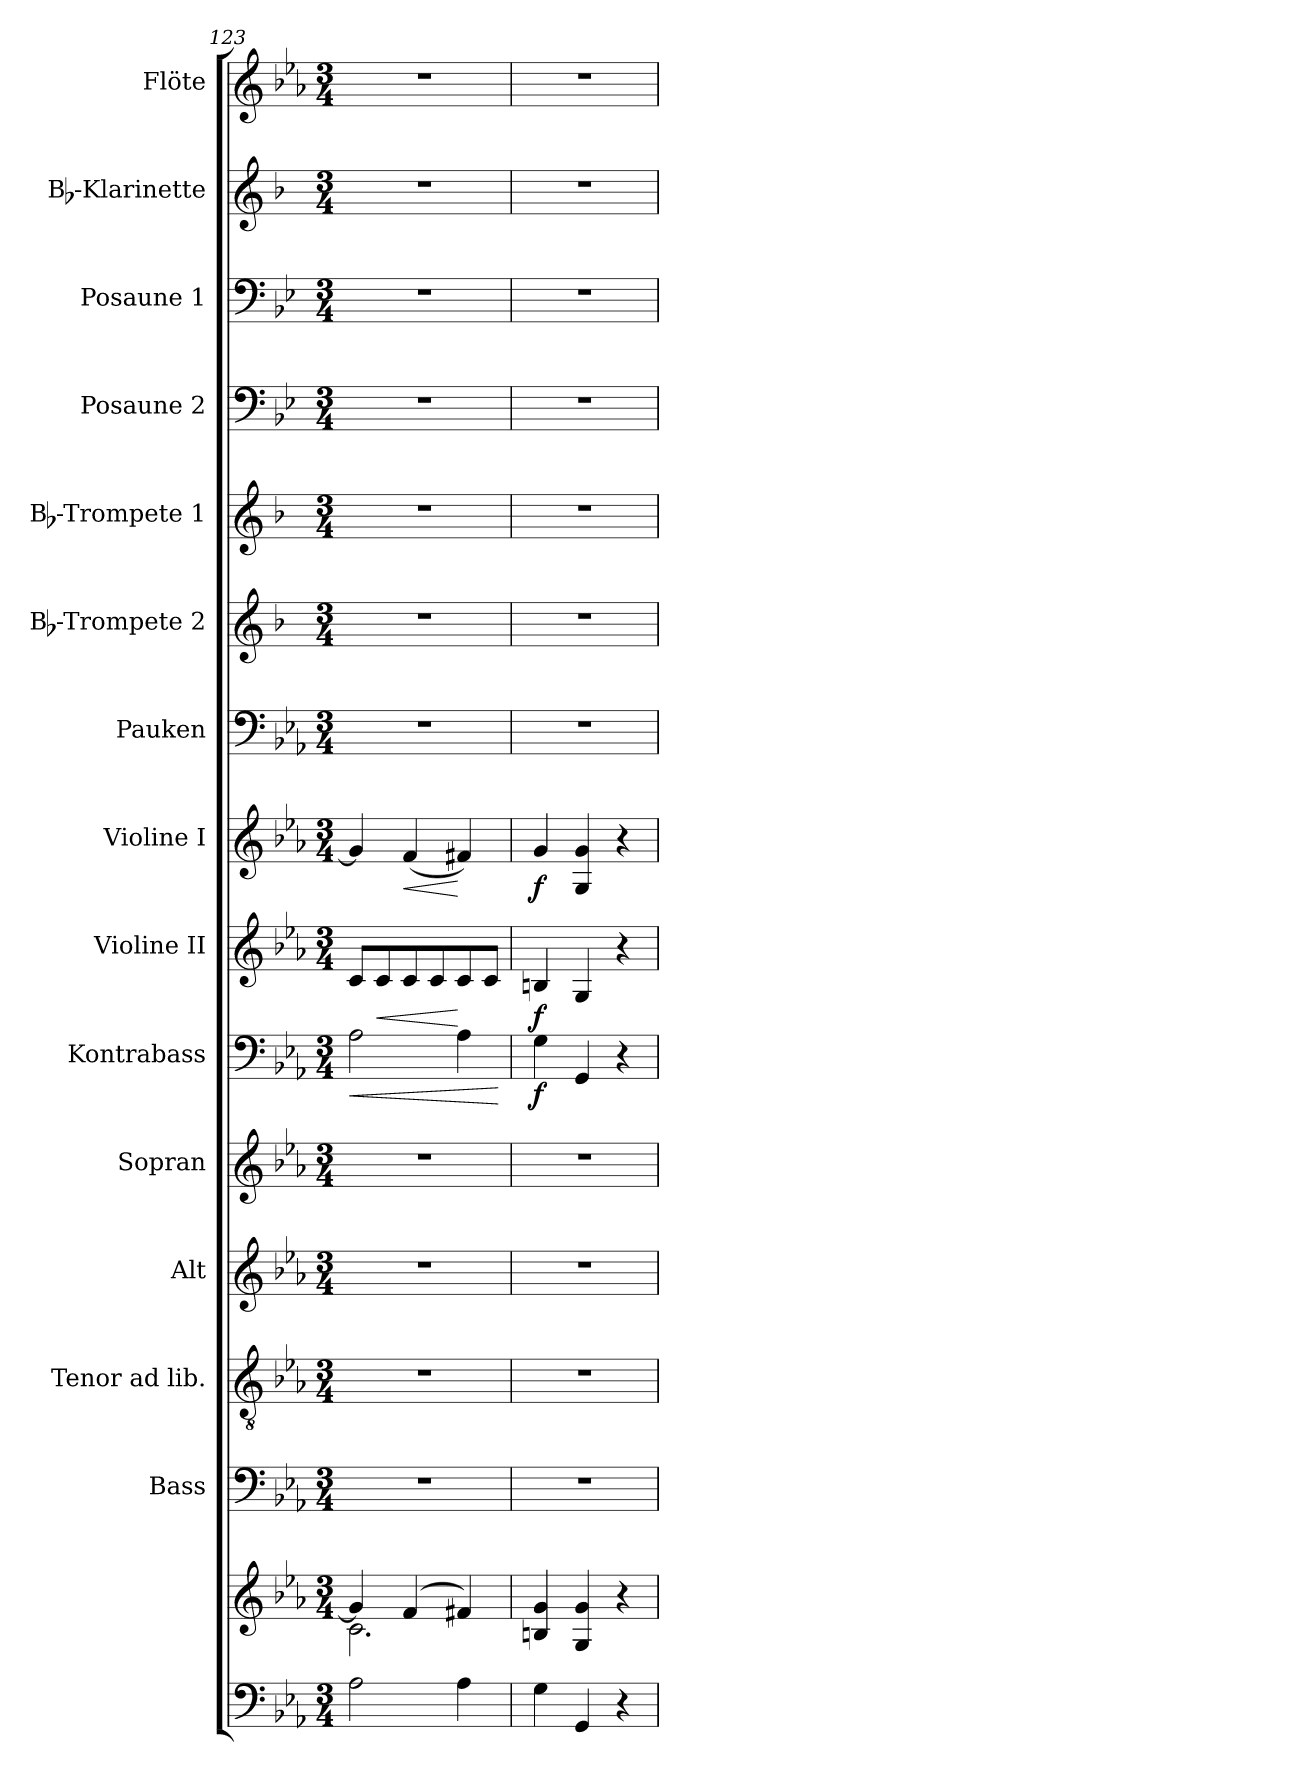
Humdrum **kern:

**kern	**kern	**kern	**kern	**kern	**kern	**kern	**dynam	**kern	**dynam	**kern	**dynam	**kern	**kern	**kern	**kern	**kern	**kern	**kern
*part15	*part15	*part14	*part13	*part12	*part11	*part10	*part10	*part9	*part9	*part8	*part8	*part7	*part6	*part5	*part4	*part3	*part2	*part1
*staff16	*staff15	*staff14	*staff13	*staff12	*staff11	*staff10	*staff10	*staff9	*staff9	*staff8	*staff8	*staff7	*staff6	*staff5	*staff4	*staff3	*staff2	*staff1
*	*	*I"Bass	*I"Tenor ad lib.	*I"Alt	*I"Sopran	*I"Kontrabass	*	*I"Violine II	*	*I"Violine I	*	*I"Pauken	*I"Bb-Trompete 2	*I"Bb-Trompete 1	*I"Posaune 2	*I"Posaune 1	*I"Bb-Klarinette	*I"Flöte
*	*	*I'B.	*I'T.	*I'A.	*I'S.	*I'Kb.	*	*I'Vl. II	*	*I'Vl. I	*	*I'Pk.	*I'Bb Trp. 2	*I'Bb Trp. 1	*I'Pos. 2	*I'Pos. 1	*I'Bb Kl.	*I'Fl.
*clefF4	*clefG2	*clefF4	*clefGv2	*clefG2	*clefG2	*clefF4	*	*clefG2	*	*clefG2	*	*clefF4	*clefG2	*clefG2	*clefF4	*clefF4	*clefG2	*clefG2
*	*	*	*	*	*	*ITrd7c12	*	*	*	*	*	*	*ITrd1c2	*ITrd1c2	*ITrd4c7	*ITrd4c7	*ITrd1c2	*
*k[b-e-a-]	*k[b-e-a-]	*k[b-e-a-]	*k[b-e-a-]	*k[b-e-a-]	*k[b-e-a-]	*k[b-e-a-]	*	*k[b-e-a-]	*	*k[b-e-a-]	*	*k[b-e-a-]	*k[b-e-a-]	*k[b-e-a-]	*k[b-e-a-]	*k[b-e-a-]	*k[b-e-a-]	*k[b-e-a-]
*E-:	*E-:	*E-:	*E-:	*E-:	*E-:	*E-:	*	*E-:	*	*E-:	*	*E-:	*E-:	*E-:	*E-:	*E-:	*E-:	*E-:
*M3/4	*M3/4	*M3/4	*M3/4	*M3/4	*M3/4	*M3/4	*	*M3/4	*	*M3/4	*	*M3/4	*M3/4	*M3/4	*M3/4	*M3/4	*M3/4	*M3/4
=123	=123	=123	=123	=123	=123	=123	=123	=123	=123	=123	=123	=123	=123	=123	=123	=123	=123	=123
*	*^	*	*	*	*	*	*	*	*	*	*	*	*	*	*	*	*	*
!	!	!	!	!	!	!	!	!LO:HP:b	!	!	!	!	!	!	!	!	!	!	!
2A-\	4g/]	2.c\	2.r	2.r	2.r	2.r	2AA-\	<	8c/L	.	4g/]	.	2.r	2.r	2.r	2.r	2.r	2.r	2.r
!	!	!	!	!	!	!	!	!	!	!LO:HP:b	!	!	!	!	!	!	!	!	!
.	.	.	.	.	.	.	.	.	8c/	<	.	.	.	.	.	.	.	.	.
!	!	!	!	!	!	!	!	!	!	!	!	!LO:HP:b	!	!	!	!	!	!	!
.	(<4f/	.	.	.	.	.	.	.	8c/	.	(<4f/	<	.	.	.	.	.	.	.
.	.	.	.	.	.	.	.	.	8c/	.	.	.	.	.	.	.	.	.	.
4A-\	4f#X/)	.	.	.	.	.	4AA-\	.	8c/	[	4f#X/)	[	.	.	.	.	.	.	.
.	.	.	.	.	.	.	.	.	8c/J	.	.	.	.	.	.	.	.	.	.
*	*v	*v	*	*	*	*	*	*	*	*	*	*	*	*	*	*	*	*	*
.	.	.	.	.	.	.	[	.	.	.	.	.	.	.	.	.	.	.
=124	=124	=124	=124	=124	=124	=124	=124	=124	=124	=124	=124	=124	=124	=124	=124	=124	=124	=124
!	!	!	!	!	!	!	!LO:DY:b	!	!LO:DY:b	!	!LO:DY:b	!	!	!	!	!	!	!
4G\	4Bn/ 4g/	2.r	2.r	2.r	2.r	4GG\	f	4Bn/	f	4g/	f	2.r	2.r	2.r	2.r	2.r	2.r	2.r
4GG/	4G/ 4g/	.	.	.	.	4GGG/	.	4G/	.	4G/ 4g/	.	.	.	.	.	.	.	.
4r	4r	.	.	.	.	4r	.	4r	.	4r	.	.	.	.	.	.	.	.
=	=	=	=	=	=	=	=	=	=	=	=	=	=	=	=	=	=	=
*-	*-	*-	*-	*-	*-	*-	*-	*-	*-	*-	*-	*-	*-	*-	*-	*-	*-	*-
